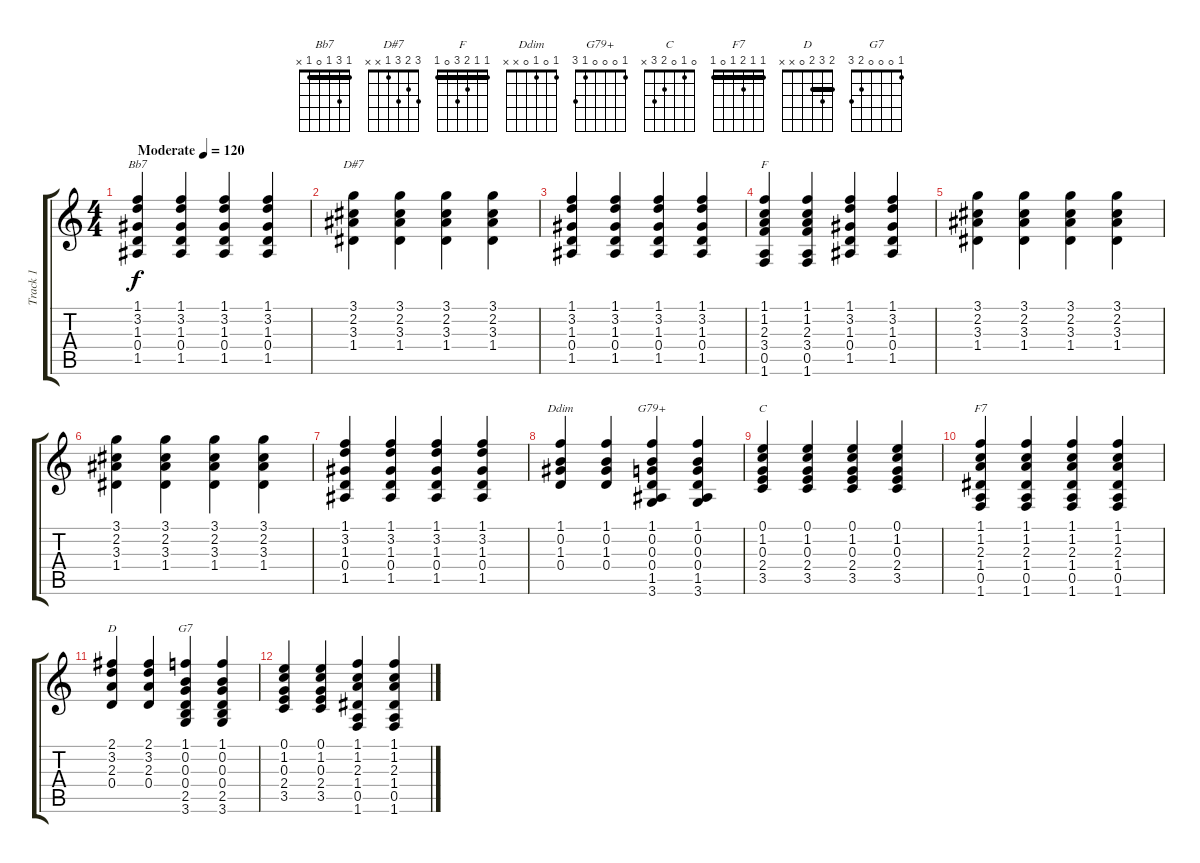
\track ("Track 1" "Track 1") {instrument acousticguitarsteel}
\staff {score tabs}
\tuning (E4 B3 G3 D3 A2 E2) {hide}
\chord ("Bb7" 1 3 1 0 1 x) {barre 1}
\chord ("D#7" 3 2 3 1 x x)
\chord ("F" 1 1 2 3 0 1) {barre 1}
\chord ("Ddim" 1 0 1 0 x x)
\chord ("G79+" 1 0 0 0 1 3)
\chord ("C" 0 1 0 2 3 x)
\chord ("F7" 1 1 2 1 0 1) {barre 1}
\chord ("D" 2 3 2 0 x x) {barre 2}
\chord ("G7" 1 0 0 0 2 3)
\ts (4 4)
\tempo (120 "Moderate")
\clef g2
\ks c
(1.1 3.2 1.3 0.4 1.5).4{ch "Bb7" dy f instrument acousticguitarsteel} (1.1 3.2 1.3 0.4 1.5).4 (1.1 3.2 1.3 0.4 1.5).4 (1.1 3.2 1.3 0.4 1.5).4 |
(3.1 2.2 3.3 1.4).4{ch "D#7"} (3.1 2.2 3.3 1.4).4 (3.1 2.2 3.3 1.4).4 (3.1 2.2 3.3 1.4).4 |
(1.1 3.2 1.3 0.4 1.5).4 (1.1 3.2 1.3 0.4 1.5).4 (1.1 3.2 1.3 0.4 1.5).4 (1.1 3.2 1.3 0.4 1.5).4 |
(1.1 1.2 2.3 3.4 0.5 1.6).4{ch "F"} (1.1 1.2 2.3 3.4 0.5 1.6).4 (1.1 3.2 1.3 0.4 1.5).4 (1.1 3.2 1.3 0.4 1.5).4 |
(3.1 2.2 3.3 1.4).4 (3.1 2.2 3.3 1.4).4 (3.1 2.2 3.3 1.4).4 (3.1 2.2 3.3 1.4).4 |
(3.1 2.2 3.3 1.4).4 (3.1 2.2 3.3 1.4).4 (3.1 2.2 3.3 1.4).4 (3.1 2.2 3.3 1.4).4 |
(1.1 3.2 1.3 0.4 1.5).4 (1.1 3.2 1.3 0.4 1.5).4 (1.1 3.2 1.3 0.4 1.5).4 (1.1 3.2 1.3 0.4 1.5).4 |
(1.1 0.2 1.3 0.4).4{ch "Ddim"} (1.1 0.2 1.3 0.4).4 (1.1 0.2 0.3 0.4 1.5 3.6).4{ch "G79+"} (1.1 0.2 0.3 0.4 1.5 3.6).4 |
(0.1 1.2 0.3 2.4 3.5).4{ch "C"} (0.1 1.2 0.3 2.4 3.5).4 (0.1 1.2 0.3 2.4 3.5).4 (0.1 1.2 0.3 2.4 3.5).4 |
(1.1 1.2 2.3 1.4 0.5 1.6).4{ch "F7"} (1.1 1.2 2.3 1.4 0.5 1.6).4 (1.1 1.2 2.3 1.4 0.5 1.6).4 (1.1 1.2 2.3 1.4 0.5 1.6).4 |
(2.1 3.2 2.3 0.4).4{ch "D"} (2.1 3.2 2.3 0.4).4 (1.1 0.2 0.3 0.4 2.5 3.6).4{ch "G7"} (1.1 0.2 0.3 0.4 2.5 3.6).4 |
(0.1 1.2 0.3 2.4 3.5).4 (0.1 1.2 0.3 2.4 3.5).4 (1.1 1.2 2.3 1.4 0.5 1.6).4 (1.1 1.2 2.3 1.4 0.5 1.6).4
